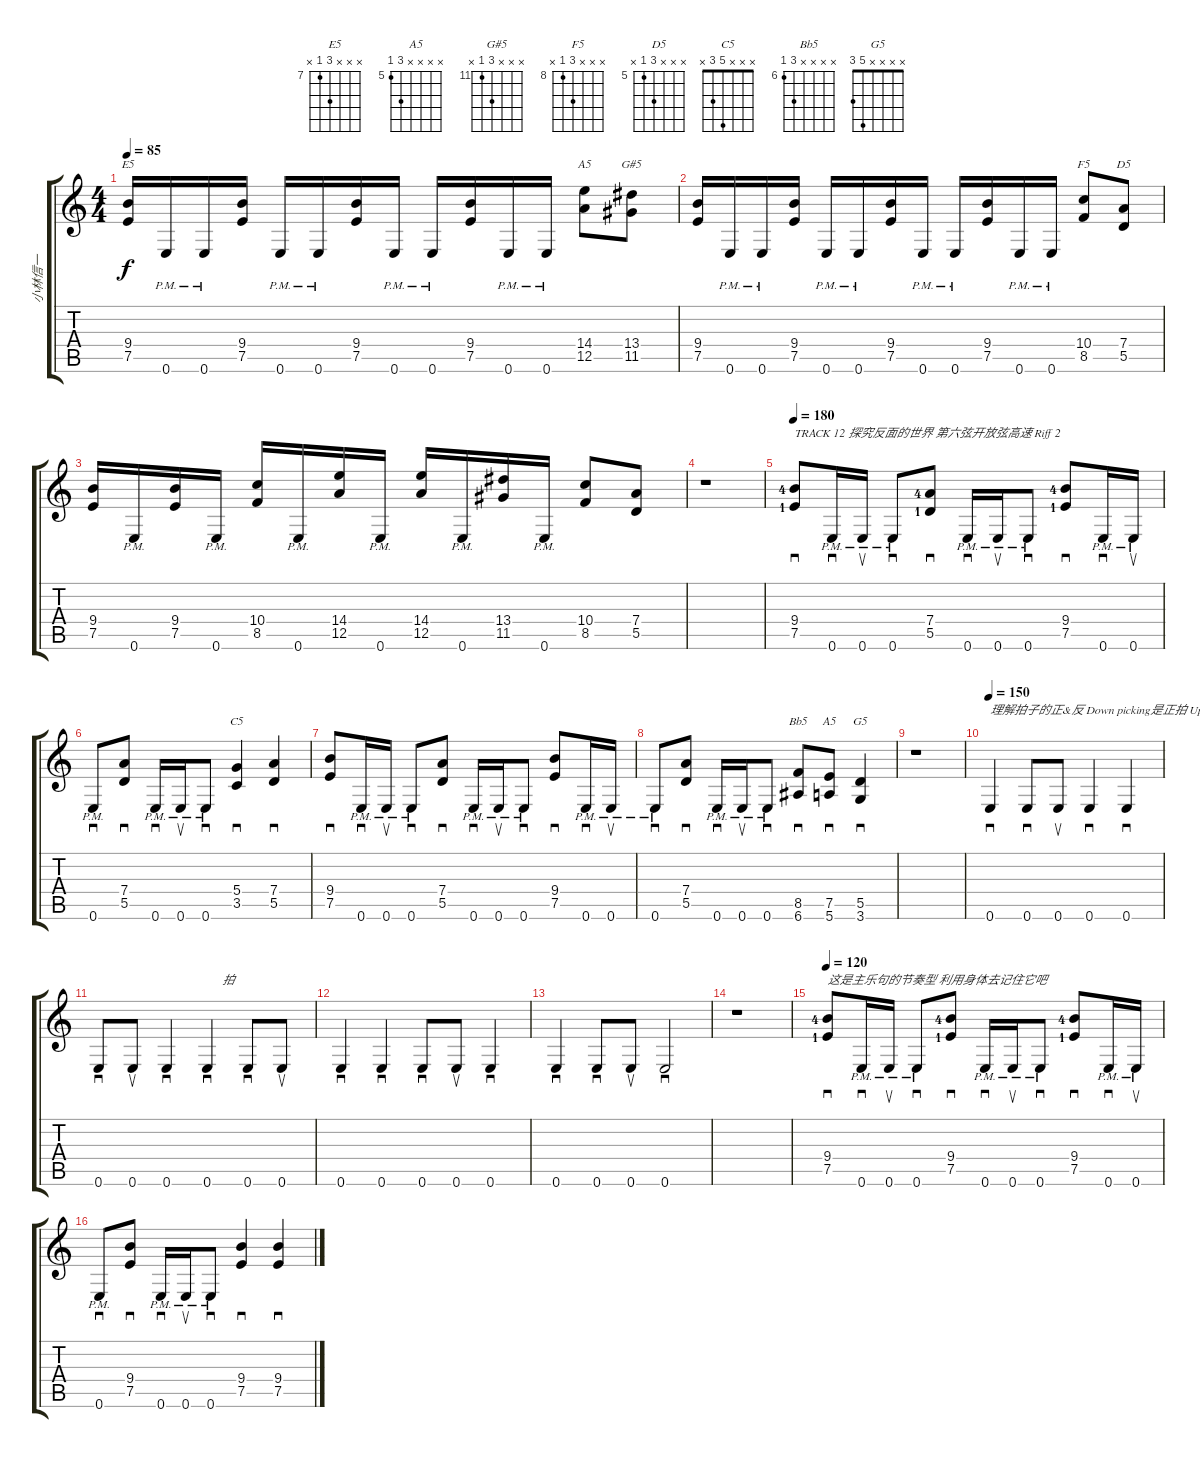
\track ("小林信一" "小林信一") {instrument overdrivenguitar}
\staff {score tabs}
\tuning (E4 B3 G3 D3 A2 E2) {hide}
\chord ("E5" x x x 9 7 x) {firstfret 7}
\chord ("A5" x x x 14 12 x) {firstfret 12}
\chord ("G#5" x x x 13 11 x) {firstfret 11}
\chord ("F5" x x x 10 8 x) {firstfret 8}
\chord ("D5" x x x 7 5 x) {firstfret 5}
\chord ("C5" x x x 5 3 x)
\chord ("Bb5" x x x x 8 6) {firstfret 6}
\chord ("A5" x x x x 7 5) {firstfret 5}
\chord ("G5" x x x x 5 3)
\ts (4 4)
\tempo 85
\clef g2
\ks c
(9.4 7.5).16{ch "E5" dy f} 0.6{pm}.16 0.6{pm}.16 (9.4 7.5).16 0.6{pm}.16 0.6{pm}.16 (9.4 7.5).16 0.6{pm}.16 0.6{pm}.16 (9.4 7.5).16 0.6{pm}.16 0.6{pm}.16 (14.4 12.5).8{ch "A5"} (13.4 11.5).8{ch "G#5"} |
(9.4 7.5).16 0.6{pm}.16 0.6{pm}.16 (9.4 7.5).16 0.6{pm}.16 0.6{pm}.16 (9.4 7.5).16 0.6{pm}.16 0.6{pm}.16 (9.4 7.5).16 0.6{pm}.16 0.6{pm}.16 (10.4 8.5).8{ch "F5"} (7.4 5.5).8{ch "D5"} |
(9.4 7.5).16 0.6{pm}.16 (9.4 7.5).16 0.6{pm}.16 (10.4 8.5).16 0.6{pm}.16 (14.4 12.5).16 0.6{pm}.16 (14.4 12.5).16 0.6{pm}.16 (13.4 11.5).16 0.6{pm}.16 (10.4 8.5).8 (7.4 5.5).8 |
r.1 |
\tempo 180
(9.4{lf 5} 7.5{lf 2}).8{sd txt "TRACK 12 探究反面的世界 第六弦开放弦高速 Riff 2"} 0.6{pm}.16{sd} 0.6{pm}.16{su} 0.6{pm}.8{sd} (7.4{lf 5} 5.5{lf 2}).8{sd} 0.6{pm}.16{sd} 0.6{pm}.16{su} 0.6{pm}.8{sd} (9.4{lf 5} 7.5{lf 2}).8{sd} 0.6{pm}.16{sd} 0.6{pm}.16{su} |
0.6{pm}.8{sd} (7.4 5.5).8{sd} 0.6{pm}.16{sd} 0.6{pm}.16{su} 0.6{pm}.8{sd} (5.4 3.5).4{sd ch "C5"} (7.4 5.5).4{sd} |
(9.4 7.5).8{sd} 0.6{pm}.16{sd} 0.6{pm}.16{su} 0.6{pm}.8{sd} (7.4 5.5).8{sd} 0.6{pm}.16{sd} 0.6{pm}.16{su} 0.6{pm}.8{sd} (9.4 7.5).8{sd} 0.6{pm}.16{sd} 0.6{pm}.16{su} |
0.6{pm}.8{sd} (7.4 5.5).8{sd} 0.6{pm}.16{sd} 0.6{pm}.16{su} 0.6{pm}.8{sd} (8.5 6.6).8{sd ch "Bb5"} (7.5 5.6).8{sd ch "A5"} (5.5 3.6).4{sd ch "G5"} |
r.1 |
\tempo 150
0.6.4{sd txt "理解拍子的正&反 Down picking是正拍 Up picking是反"} 0.6.8{sd} 0.6.8{su} 0.6.4{sd} 0.6.4{sd} |
0.6.8{sd} 0.6.8{su} 0.6.4{sd} 0.6.4{sd txt "     拍"} 0.6.8{sd} 0.6.8{su} |
0.6.4{sd} 0.6.4{sd} 0.6.8{sd} 0.6.8{su} 0.6.4{sd} |
0.6.4{sd} 0.6.8{sd} 0.6.8{su} 0.6.2{sd} |
r.1 |
\tempo 120
(9.4{lf 5} 7.5{lf 2}).8{sd txt "这是主乐句的节奏型 利用身体去记住它吧"} 0.6{pm}.16{sd} 0.6{pm}.16{su} 0.6{pm}.8{sd} (9.4{lf 5} 7.5{lf 2}).8{sd} 0.6{pm}.16{sd} 0.6{pm}.16{su} 0.6{pm}.8{sd} (9.4{lf 5} 7.5{lf 2}).8{sd} 0.6{pm}.16{sd} 0.6{pm}.16{su} |
0.6{pm}.8{sd} (9.4 7.5).8{sd} 0.6{pm}.16{sd} 0.6{pm}.16{su} 0.6{pm}.8{sd} (9.4 7.5).4{sd} (9.4 7.5).4{sd}
